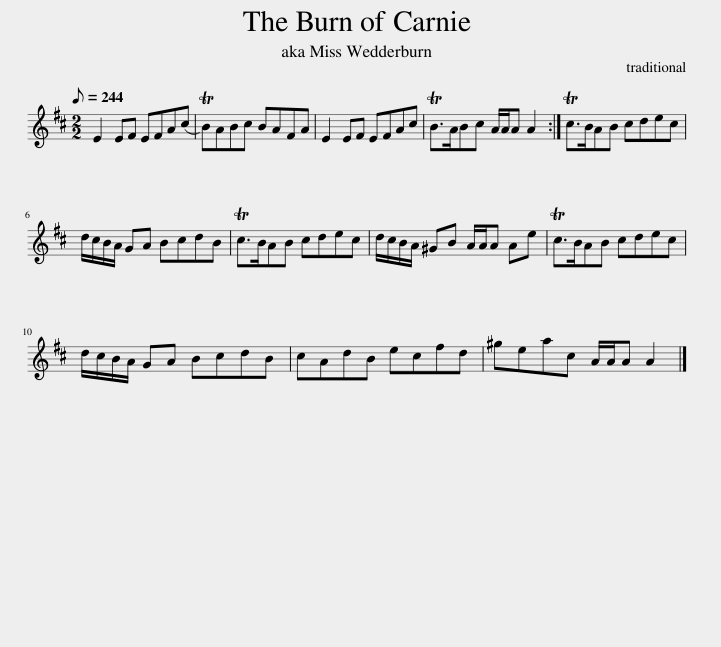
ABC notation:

X:1
L:1/8
Q:1/8=244
M:2/2
I:linebreak $
K:D
V:1 treble
V:1
 E2 EF EFA(c | TB)ABc BAFA | E2 EF EFAc | TB>ABc A/A/A A2 :| Tc>BAB cdec |$ %5
 d/c/B/A/ GA BcdB | Tc>BAB cdec | d/c/B/A/ ^GB A/A/A Ae | Tc>BAB cdec |$ d/c/B/A/ GA BcdB | %10
 cAdB ecfd | ^geac A/A/A A2 |] %12
